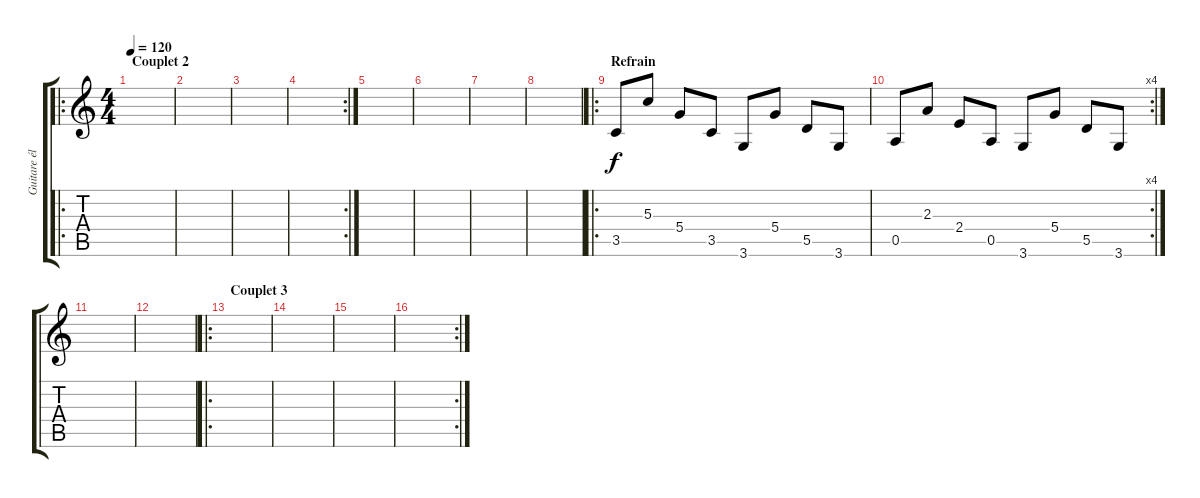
\track ("Guitare éléctrique mélodique" "Guitare él") {instrument distortionguitar}
\staff {score tabs}
\tuning (E4 B3 G3 D3 A2 E2) {hide}
\ro
\ts (4 4)
\section ("" "Couplet 2")
\tempo 120
\clef g2
\ks c
|
|
|
\rc 2
|
|
|
|
|
\ro
\section ("" "Refrain")
3.5.8 5.3.8 5.4.8 3.5.8 3.6.8 5.4.8 5.5.8 3.6.8 |
\rc 4
0.5.8 2.3.8 2.4.8 0.5.8 3.6.8 5.4.8 5.5.8 3.6.8 |
|
|
\ro
\section ("" "Couplet 3")
|
|
|
\rc 2
